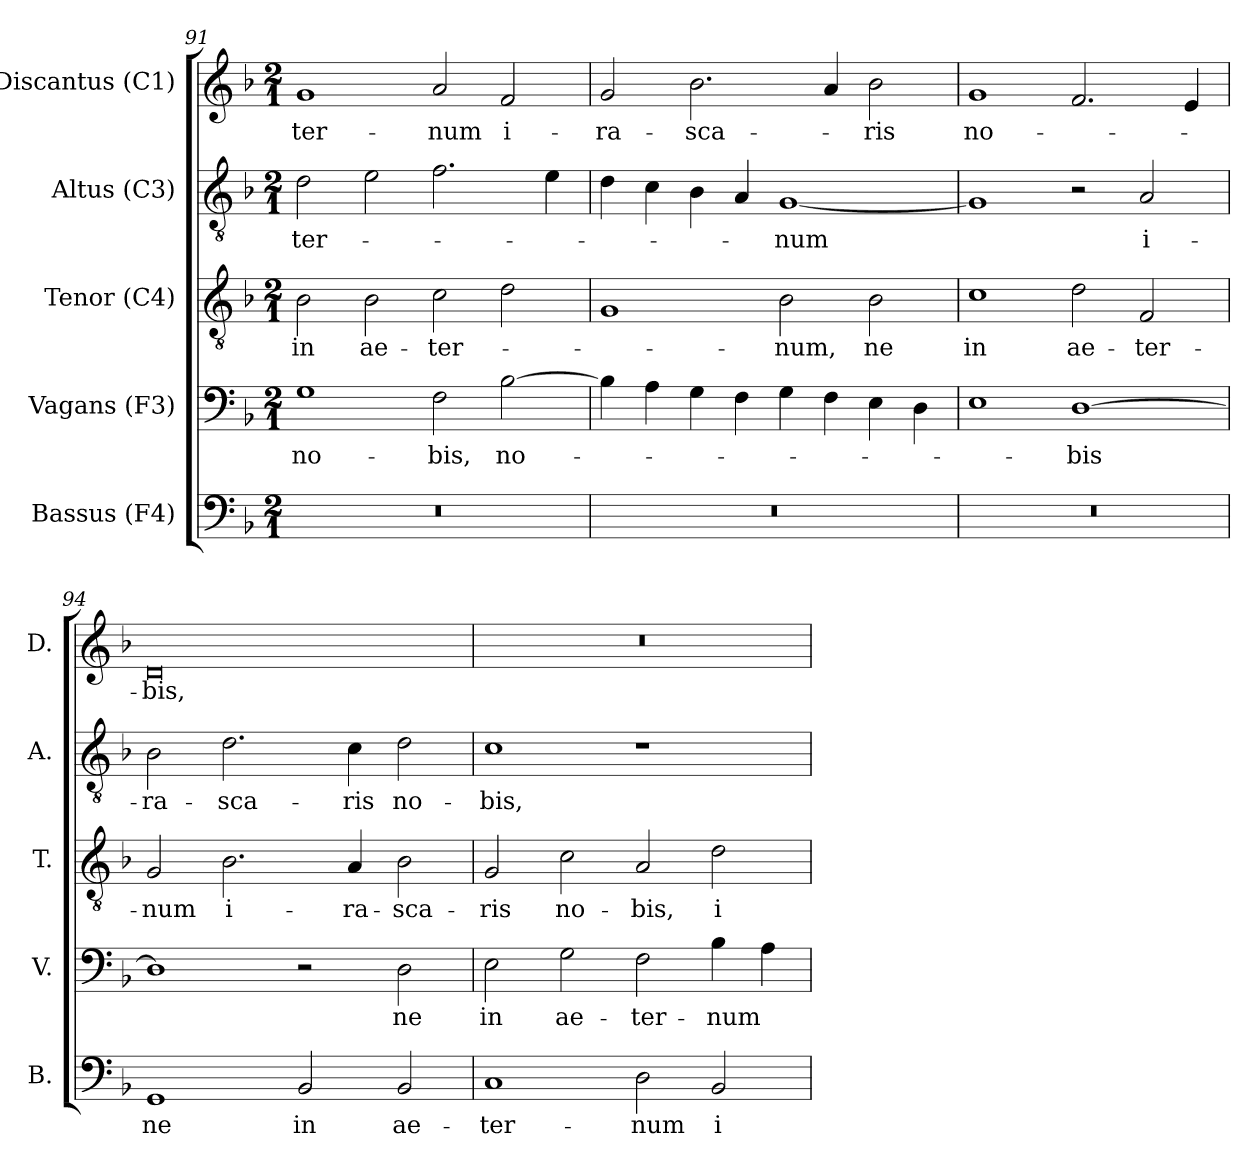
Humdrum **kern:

**kern	**text	**kern	**text	**kern	**text	**kern	**text	**kern	**text
*part5	*part5	*part4	*part4	*part3	*part3	*part2	*part2	*part1	*part1
*staff5	*staff5	*staff4	*staff4	*staff3	*staff3	*staff2	*staff2	*staff1	*staff1
*I"Bassus (F4)	*	*I"Vagans (F3)	*	*I"Tenor (C4)	*	*I"Altus (C3)	*	*I"Discantus (C1)	*
*I'B.	*	*I'V.	*	*I'T.	*	*I'A.	*	*I'D.	*
!!LO:LB:g=z
*clefF4	*	*clefF4	*	*clefGv2	*	*clefGv2	*	*clefG2	*
*	*	*ITrd7c12	*	*ITrd7c12	*	*ITrd7c12	*	*	*
*k[b-]	*	*k[b-]	*	*k[b-]	*	*k[b-]	*	*k[b-]	*
*F:	*	*F:	*	*F:	*	*F:	*	*F:	*
*M2/1	*	*M2/1	*	*M2/1	*	*M2/1	*	*M2/1	*
=91	=91	=91	=91	=91	=91	=91	=91	=91	=91
!LO:N:vis=1	!	!	!	!	!	!	!	!	!
!	!	!	!LO:LY:b:color=#000000	!	!	!	!	!	!
!	!	!	!	!	!LO:LY:b:color=#000000	!	!	!	!
!	!	!	!	!	!	!	!LO:LY:b:color=#000000	!	!
!	!	!	!	!	!	!	!	!	!LO:LY:b:color=#000000
0r	.	1GGi	no-	2BB-i\	in	2Di\	-ter-	1gi	-ter-
!	!	!	!	!	!LO:LY:b:color=#000000	!	!	!	!
.	.	.	.	2BB-i\	ae-	2Ei\	.	.	.
!	!	!	!LO:LY:b:color=#000000	!	!	!	!	!	!
!	!	!	!	!	!LO:LY:b:color=#000000	!	!	!	!
!	!	!	!	!	!	!	!	!	!LO:LY:b:color=#000000
.	.	2FFi\	-bis,	2Ci\	-ter-	2.Fi\	.	2ai/	-num
!	!	!	!LO:LY:b:color=#000000	!	!	!	!	!	!
!	!	!	!	!	!	!	!	!	!LO:LY:b:color=#000000
.	.	[2BB-i\	no-	2Di\	.	.	.	2fi/	i-
.	.	.	.	.	.	4Ei\	.	.	.
=92	=92	=92	=92	=92	=92	=92	=92	=92	=92
!LO:N:vis=1	!	!	!	!	!	!	!	!	!
!	!	!	!	!	!	!	!	!	!LO:LY:b:color=#000000
0r	.	4BB-i\]	.	1GGi	.	4Di\	.	2gi/	-ra-
.	.	4AAi\	.	.	.	4Ci\	.	.	.
!	!	!	!	!	!	!	!	!	!LO:LY:b:color=#000000
.	.	4GGi\	.	.	.	4BB-i\	.	2.b-i\	-sca-
.	.	4FFi\	.	.	.	4AAi/	.	.	.
!	!	!	!	!	!LO:LY:b:color=#000000	!	!	!	!
!	!	!	!	!	!	!	!LO:LY:b:color=#000000	!	!
.	.	4GGi\	.	2BB-i\	-num,	[1GGi	-num	.	.
.	.	4FFi\	.	.	.	.	.	4ai/	.
!	!	!	!	!	!LO:LY:b:color=#000000	!	!	!	!
!	!	!	!	!	!	!	!	!	!LO:LY:b:color=#000000
.	.	4EEi\	.	2BB-i\	ne	.	.	2b-i\	-ris
.	.	4DDi\	.	.	.	.	.	.	.
=93	=93	=93	=93	=93	=93	=93	=93	=93	=93
!LO:N:vis=1	!	!	!	!	!	!	!	!	!
!	!	!	!	!	!LO:LY:b:color=#000000	!	!	!	!
!	!	!	!	!	!	!	!	!	!LO:LY:b:color=#000000
0r	.	1EEi	.	1Ci	in	1GGi]	.	1gi	no-
!	!	!	!LO:LY:b:color=#000000	!	!	!	!	!	!
!	!	!	!	!	!LO:LY:b:color=#000000	!	!	!	!
.	.	[1DDi	-bis	2Di\	ae-	2r	.	2.fi/	.
!	!	!	!	!	!LO:LY:b:color=#000000	!	!	!	!
!	!	!	!	!	!	!	!LO:LY:b:color=#000000	!	!
.	.	.	.	2FFi/	-ter-	2AAi/	i-	.	.
.	.	.	.	.	.	.	.	4ei/	.
=94	=94	=94	=94	=94	=94	=94	=94	=94	=94
!	!LO:LY:b:color=#000000	!	!	!	!	!	!	!	!
!	!	!	!	!	!LO:LY:b:color=#000000	!	!	!	!
!	!	!	!	!	!	!	!LO:LY:b:color=#000000	!	!
!	!	!	!	!	!	!	!	!	!LO:LY:b:color=#000000
1GGi	ne	1DDi]	.	2GGi/	-num	2BB-i\	-ra-	0di	-bis,
!	!	!	!	!	!LO:LY:b:color=#000000	!	!	!	!
!	!	!	!	!	!	!	!LO:LY:b:color=#000000	!	!
.	.	.	.	2.BB-i\	i-	2.Di\	-sca-	.	.
!	!LO:LY:b:color=#000000	!	!	!	!	!	!	!	!
2BB-i/	in	2r	.	.	.	.	.	.	.
!	!	!	!	!	!LO:LY:b:color=#000000	!	!	!	!
!	!	!	!	!	!	!	!LO:LY:b:color=#000000	!	!
.	.	.	.	4AAi/	-ra-	4Ci\	-ris	.	.
!	!LO:LY:b:color=#000000	!	!	!	!	!	!	!	!
!	!	!	!LO:LY:b:color=#000000	!	!	!	!	!	!
!	!	!	!	!	!LO:LY:b:color=#000000	!	!	!	!
!	!	!	!	!	!	!	!LO:LY:b:color=#000000	!	!
2BB-i/	ae-	2DDi\	ne	2BB-i\	-sca-	2Di\	no-	.	.
!!LO:LB:g=z
=95	=95	=95	=95	=95	=95	=95	=95	=95	=95
!	!LO:LY:b:color=#000000	!	!	!	!	!	!	!	!
!	!	!	!LO:LY:b:color=#000000	!	!	!	!	!	!
!	!	!	!	!	!LO:LY:b:color=#000000	!	!	!	!
!	!	!	!	!	!	!	!LO:LY:b:color=#000000	!LO:N:vis=1	!
1Ci	-ter-	2EEi\	in	2GGi/	-ris	1Ci	-bis,	0r	.
!	!	!	!LO:LY:b:color=#000000	!	!	!	!	!	!
!	!	!	!	!	!LO:LY:b:color=#000000	!	!	!	!
.	.	2GGi\	ae-	2Ci\	no-	.	.	.	.
!	!LO:LY:b:color=#000000	!	!	!	!	!	!	!	!
!	!	!	!LO:LY:b:color=#000000	!	!	!	!	!	!
!	!	!	!	!	!LO:LY:b:color=#000000	!	!	!	!
2Di\	-num	2FFi\	-ter-	2AAi/	-bis,	1r	.	.	.
!	!LO:LY:b:color=#000000	!	!	!	!	!	!	!	!
!	!	!	!LO:LY:b:color=#000000	!	!	!	!	!	!
!	!	!	!	!	!LO:LY:b:color=#000000	!	!	!	!
2BB-i/	i-	4BB-i\	-num	2Di\	i-	.	.	.	.
.	.	4AAi\	.	.	.	.	.	.	.
=	=	=	=	=	=	=	=	=	=
*-	*-	*-	*-	*-	*-	*-	*-	*-	*-
